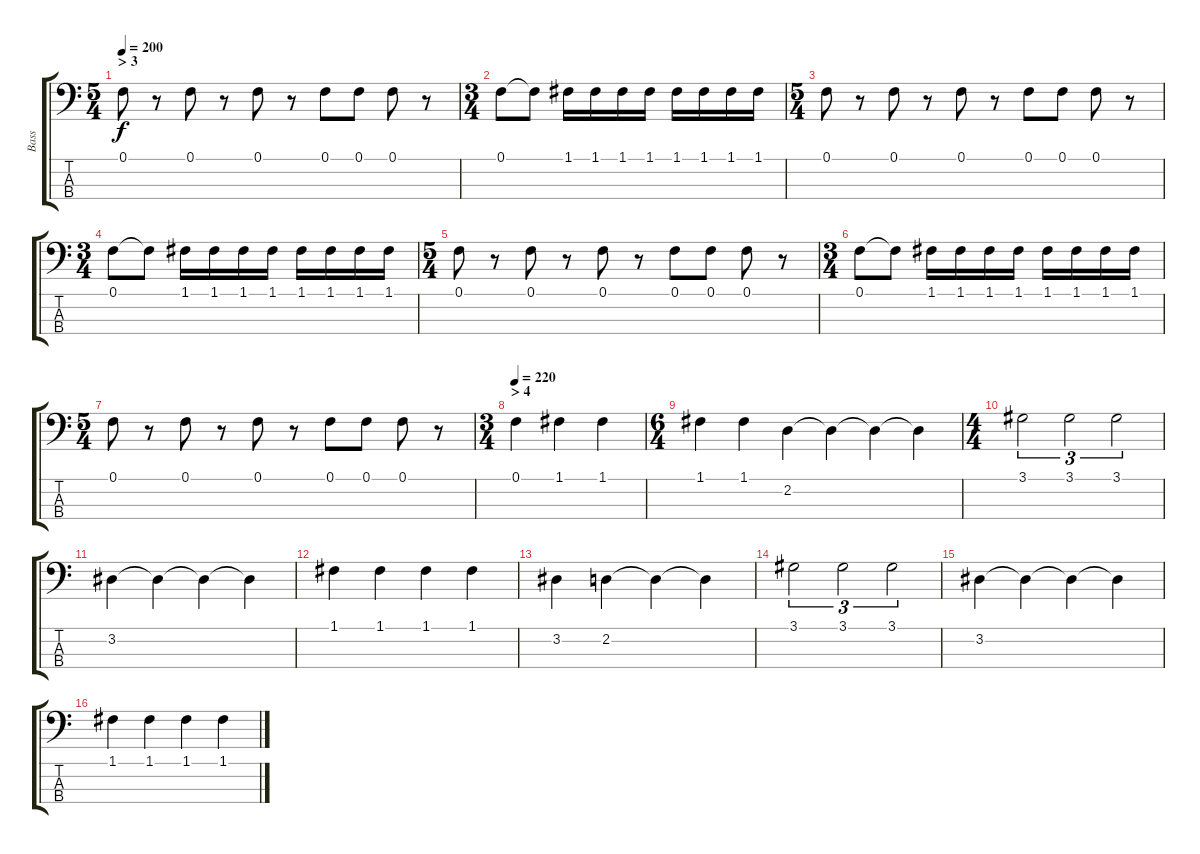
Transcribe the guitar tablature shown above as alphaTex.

\track ("Bass" "Bass") {instrument electricbassfinger}
\staff {score tabs}
\tuning (F2 C2 G1 C1) {hide}
\ts (5 4)
\section ("" "> 3")
\tempo 200
\clef f4
\ks c
0.1.8{dy f} r.8 0.1.8 r.8 0.1.8 r.8 0.1.8 0.1.8 0.1.8 r.8 |
\ts (3 4)
0.1.8 0.1{t}.8 1.1.16 1.1.16 1.1.16 1.1.16 1.1.16 1.1.16 1.1.16 1.1.16 |
\ts (5 4)
0.1.8 r.8 0.1.8 r.8 0.1.8 r.8 0.1.8 0.1.8 0.1.8 r.8 |
\ts (3 4)
0.1.8 0.1{t}.8 1.1.16 1.1.16 1.1.16 1.1.16 1.1.16 1.1.16 1.1.16 1.1.16 |
\ts (5 4)
0.1.8 r.8 0.1.8 r.8 0.1.8 r.8 0.1.8 0.1.8 0.1.8 r.8 |
\ts (3 4)
0.1.8 0.1{t}.8 1.1.16 1.1.16 1.1.16 1.1.16 1.1.16 1.1.16 1.1.16 1.1.16 |
\ts (5 4)
0.1.8 r.8 0.1.8 r.8 0.1.8 r.8 0.1.8 0.1.8 0.1.8 r.8 |
\ts (3 4)
\section ("" "> 4")
\tempo 220
0.1.4 1.1.4 1.1.4 |
\ts (6 4)
1.1.4 1.1.4 2.2.4 2.2{t}.4 2.2{t}.4 2.2{t}.4 |
\ts (4 4)
3.1.2{tu (3 2)} 3.1.2{tu (3 2)} 3.1.2{tu (3 2)} |
3.2.4 3.2{t}.4 3.2{t}.4 3.2{t}.4 |
1.1.4 1.1.4 1.1.4 1.1.4 |
3.2.4 2.2.4 2.2{t}.4 2.2{t}.4 |
3.1.2{tu (3 2)} 3.1.2{tu (3 2)} 3.1.2{tu (3 2)} |
3.2.4 3.2{t}.4 3.2{t}.4 3.2{t}.4 |
1.1.4 1.1.4 1.1.4 1.1.4
